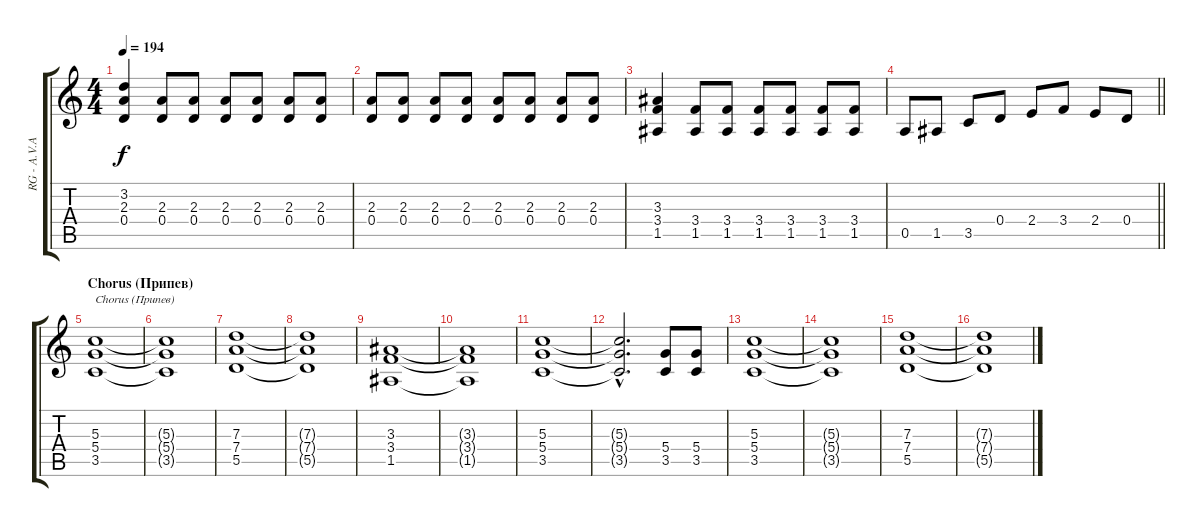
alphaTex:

\track ("RG - tamonoff" "RG - A.V.A") {instrument distortionguitar}
\staff {score tabs}
\tuning (E4 B3 G3 D3 A2 E2) {hide}
\ts (4 4)
\tempo 194
\clef g2
\ks c
(3.2 2.3 0.4).4{dy f} (2.3 0.4).8 (2.3 0.4).8 (2.3 0.4).8 (2.3 0.4).8 (2.3 0.4).8 (2.3 0.4).8 |
(2.3 0.4).8 (2.3 0.4).8 (2.3 0.4).8 (2.3 0.4).8 (2.3 0.4).8 (2.3 0.4).8 (2.3 0.4).8 (2.3 0.4).8 |
(3.3 3.4 1.5).4 (3.4 1.5).8 (3.4 1.5).8 (3.4 1.5).8 (3.4 1.5).8 (3.4 1.5).8 (3.4 1.5).8 |
\barLineRight lightlight
0.5.8 1.5.8 3.5.8 0.4.8 2.4.8 3.4.8 2.4.8 0.4.8 |
\section ("" "Chorus (Припев)")
(5.3 5.4 3.5).1{txt "Chorus (Припев)"} |
(5.3{t} 5.4{t} 3.5{t}).1 |
(7.3 7.4 5.5).1 |
(7.3{t} 7.4{t} 5.5{t}).1 |
(3.3 3.4 1.5).1 |
(3.3{t} 3.4{t} 1.5{t}).1 |
(5.3 5.4 3.5).1 |
(5.3{hac t} 5.4{hac t} 3.5{hac t}).2{d} (5.4 3.5).8 (5.4 3.5).8 |
(5.3 5.4 3.5).1 |
(5.3{t} 5.4{t} 3.5{t}).1 |
(7.3 7.4 5.5).1 |
(7.3{t} 7.4{t} 5.5{t}).1
